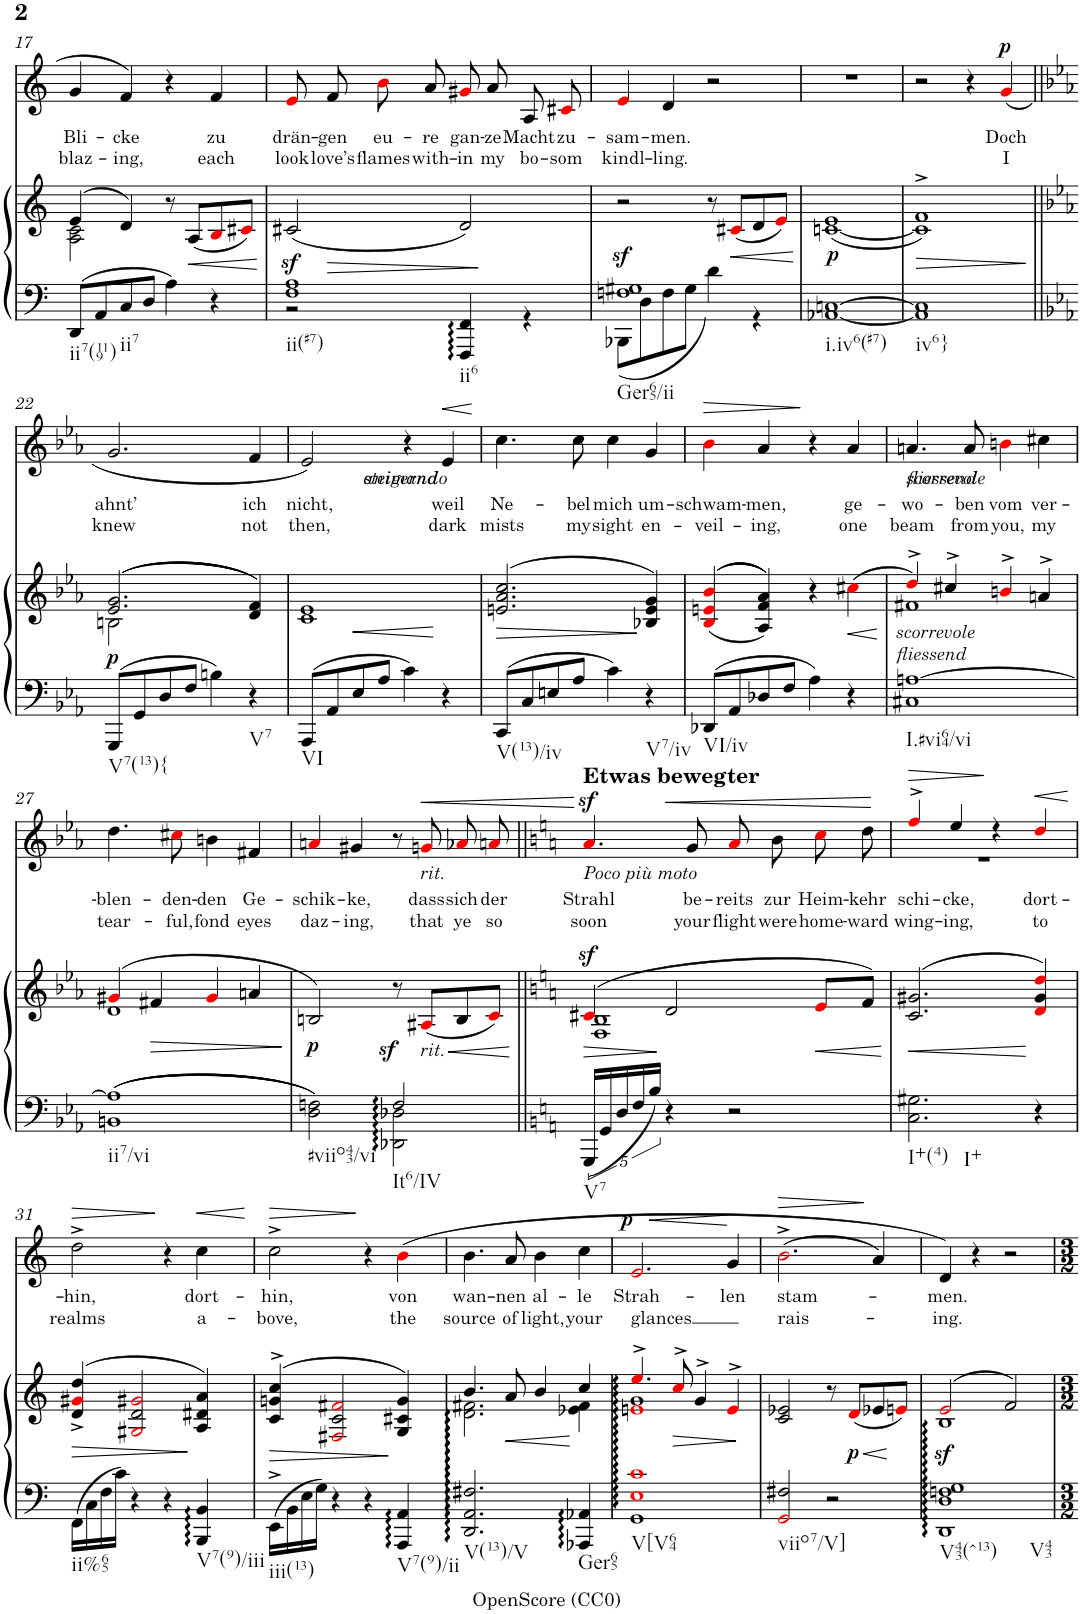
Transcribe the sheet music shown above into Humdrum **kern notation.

**kern	**kern	**dynam	**kern	**text	**text	**dynam
*part2	*part2	*part2	*part1	*part1	*part1	*part1
*staff3	*staff2	*staff2/3	*staff1	*staff1	*staff1	*staff1
*I"Piano	*	*	*I"Voice	*	*	*
*I'Pno	*	*	*	*	*	*
!!LO:PB:g=z
*clefF4	*clefG2	*	*clefG2	*	*	*
*k[]	*k[]	*	*k[]	*	*	*
*M4/4	*M4/4	*	*M4/4	*	*	*
=17	=17	=17	=17	=17	=17	=17
*	*^	*	*	*	*	*
!LO:TX:b:t=ii7(119)	!	!	!	!	!	!	!
!	!	!	!	!	!LO:LY:b	!LO:LY:b	!
8DD/L	(>4e/	2A\ 2c\	.	4g/	Bli-	blaz-	.
8AA/	.	.	.	.	.	.	.
!LO:TX:b:t=ii7	!	!	!	!	!	!	!
!	!	!	!	!	!LO:LY:b	!LO:LY:b	!
8C/	4d/)	.	.	4f/	-cke	-ing,	.
8D/J	.	.	.	.	.	.	.
4A\	8r	2ryy	.	4r	.	.	.
!	!	!	!LO:HP:b	!	!	!	!
.	(<8A/L	.	<	.	.	.	.
!	!	!	!	!	!LO:LY:b	!LO:LY:b	!
4r	8Bi/	.	.	4f/	zu	each	.
.	8c#Xi/J)	.	.	.	.	.	.
=18	=18	=18	=18	=18	=18	=18	=18
*^	*	*	*	*	*	*	*
!LO:TX:b:t=ii(#7)	!	!	!	!	!	!	!	!
!	!	!	!	!LO:DY:b	!	!LO:LY:b	!LO:LY:b	!
1F 1A	2r	(2c#X/	8ryy	sf	8ei/L	drän-	look	.
!	!	!	!	!LO:HP:b	!	!LO:LY:b	!LO:LY:b	!
.	.	.	8ryy	>	8f/J	-gen	love’s	.
!	!	!	!	!	!	!LO:LY:b	!LO:LY:b	!
.	.	.	4ryy	.	8bi/L	eu-	flames	.
!	!	!	!	!	!	!LO:LY:b	!LO:LY:b	!
.	.	.	.	.	8a/J	-re	with-	.
!	!LO:TX:b:t=ii6	!	!	!	!	!	!	!
!	!	!	!	!	!	!LO:LY:b	!LO:LY:b	!
.	4FFF/ 4FF/	2d/)	8ryy	.	8g#Xi/L	gan-	-in	.
!	!	!	!	!	!	!LO:LY:b	!LO:LY:b	!
.	.	.	8ryy	[	8a/J	-ze	my	.
!	!	!	!	!	!	!LO:LY:b	!LO:LY:b	!
.	4r	.	4ryy	.	8A/L	Macht	bo-	.
!	!	!	!	!	!	!LO:LY:b	!LO:LY:b	!
.	.	.	.	.	8c#Xi/J	zu-	-som	.
*	*	*v	*v	*	*	*	*	*
=19	=19	=19	=19	=19	=19	=19	=19
!LO:TX:b:t=Ger65/ii	!	!	!	!	!	!	!
!	!	!	!LO:DY:b	!	!LO:LY:b	!LO:LY:b	!
1Fn 1G#X	8BBB-X\L	2r	sf	4ei/	-sam-	kindl-	.
.	8D\	.	.	.	.	.	.
!	!	!	!	!	!LO:LY:b	!LO:LY:b	!
.	8F\	.	.	4d/	-men.	-ling.	.
.	8G#\J	.	.	.	.	.	.
.	4d\	8r	.	2r	.	.	.
!	!	!	!LO:HP:b	!	!	!	!
.	.	(8c#Xi/L	<	.	.	.	.
.	4r	8d/	.	.	.	.	.
.	.	8ei/J)	]	.	.	.	.
*v	*v	*	*	*	*	*	*
=20	=20	=20	=20	=20	=20	=20
!LO:TX:b:t=i.iv6(#7)	!	!	!	!	!	!
!	!	!LO:DY:b	!	!	!	!
[1AA-X [1Cn	([1cn 1e	p	1r	.	.	.
=21	=21	=21	=21	=21	=21	=21
!LO:TX:b:t=iv6}	!	!	!	!	!	!
!	!	!LO:HP:b	!	!	!	!
1AA-] 1C]	1c]^> 1f^>)	>	2r	.	.	.
.	.	.	4r	.	.	.
!	!	!	!	!LO:LY:b	!LO:LY:b	!LO:DY:a
.	.	.	(4gi/	Doch	I	p
.	.	[	.	.	.	.
!!LO:LB:g=z
=22||	=22||	=22||	=22||	=22||	=22||	=22||
*k[b-e-a-]	*k[b-e-a-]	*	*k[b-e-a-]	*	*	*
*	*^	*	*	*	*	*
!LO:TX:b:t=V7(13){	!	!	!	!	!	!	!
!	!	!	!LO:DY:b	!	!LO:LY:b	!LO:LY:b	!
8GGG/L	(>(>2.e-/ 2.g/	2Bn\	p	2.g/	ahnt’	knew	.
8GG/	.	.	.	.	.	.	.
8D/	.	.	.	.	.	.	.
8F/J	.	.	.	.	.	.	.
4Bn\	.	2ryy	.	.	.	.	.
!LO:TX:b:t=V7	!	!	!	!	!	!	!
!	!	!	!	!	!LO:LY:b	!LO:LY:b	!
4r	4d/ 4f/))	.	.	4f/	ich	not	.
*	*v	*v	*	*	*	*	*
=23	=23	=23	=23	=23	=23	=23
!LO:TX:b:t=VI	!	!	!	!	!	!
!	!	!	!	!LO:LY:b	!LO:LY:b	!
8AAA-/L	1c 1e-	.	2e-/)	nicht,	then,	.
8AA-/	.	.	.	.	.	.
!	!	!LO:HP:b=2	!	!	!	!
8E-/	.	<	.	.	.	.
8A-/J	.	.	.	.	.	.
!	!	!	!LO:TX:b:i:t=animando	!	!	!
!	!	!	!LO:TX:b:i:t=steigernd	!	!	!
4c\	.	.	4r	.	.	.
!	!	!	!	!LO:LY:b	!LO:LY:b	!LO:HP:b
4r	.	]	4e-/	weil	dark	<
.	.	.	.	.	.	[
=24	=24	=24	=24	=24	=24	=24
!LO:TX:b:t=V(13)/iv	!	!	!	!	!	!
!	!	!LO:HP:b	!	!LO:LY:b	!LO:LY:b	!
8CC/L	(>2.en/ 2.a-/ 2.cc/	>	4.cc\	Ne-	mists	.
8C/	.	.	.	.	.	.
8En/	.	.	.	.	.	.
!	!	!	!	!LO:LY:b	!LO:LY:b	!
8A-/J	.	.	8cc\	-bel	my	.
!	!	!	!	!LO:LY:b	!LO:LY:b	!
4c\	.	.	4cc\	mich	sight	.
!LO:TX:b:t=V7/iv	!	!	!	!	!	!
!	!	!	!	!LO:LY:b	!LO:LY:b	!
4r	4B-X/ 4e/ 4g/)	[	4g/	um-	en-	.
=25	=25	=25	=25	=25	=25	=25
!LO:TX:b:t=VI/iv	!	!	!	!	!	!
!	!	!	!	!LO:LY:b	!LO:LY:b	!LO:HP:b
8DD-X/L	(>(>(4B-i/ 4eni/ 4b-i/	.	4b-i\	-schwam-	-veil-	>
8AA-/	.	.	.	.	.	.
!	!	!	!	!LO:LY:b	!LO:LY:b	!
8D-X/	4A-/ 4f/ 4a-/)))	.	4a-/	-men,	-ing,	.
8F/J	.	.	.	.	.	.
4A-\	4r	.	4r	.	.	]
!	!	!LO:HP:b	!	!LO:LY:b	!LO:LY:b	!
4r	(4cc#Xi\	<	4a-/	ge-	one	.
.	.	]	.	.	.	.
=26	=26	=26	=26	=26	=26	=26
*	*^	*	*	*	*	*
!	!	!	!	!LO:TX:b:i:t=fliessend	!	!	!
!	!	!	!	!LO:TX:b:i:t=scorrevole	!	!	!
!	!LO:TX:b:i:t=scorrevole	!	!	!	!	!	!
!	!LO:TX:b:t=fliessend	!	!	!	!	!	!
!LO:TX:b:t=I.#vi64/vi	!	!	!	!	!	!	!
!	!	!	!	!	!LO:LY:b	!LO:LY:b	!
1C#X [1An	4dd^i/)	1f#X	.	4.an/	-wo-	beam	.
.	4cc#X^/	.	.	.	.	.	.
!	!	!	!	!	!LO:LY:b	!LO:LY:b	!
.	.	.	.	8a/	-ben	from	.
!	!	!	!	!	!LO:LY:b	!LO:LY:b	!
.	4bn^i/	.	.	4bni\	vom	you,	.
!	!	!	!	!	!LO:LY:b	!LO:LY:b	!
.	4an^>/	.	.	4cc#X\	ver-	my	.
!!LO:LB:g=z
=27	=27	=27	=27	=27	=27	=27	=27
!LO:TX:b:t=ii7/vi	!	!	!	!	!	!	!
!	!	!	!	!	!LO:LY:b	!LO:LY:b	!
1BBn 1A]	(4g#Xi/	1d	.	4.dd\	-blen-	tear-	.
!	!	!	!LO:HP:b	!	!	!	!
.	4f#X/	.	>	.	.	.	.
!	!	!	!	!	!LO:LY:b	!LO:LY:b	!
.	.	.	.	8cc#Xi\	-den-	-ful,	.
!	!	!	!	!	!LO:LY:b	!LO:LY:b	!
.	4g#i/	.	.	4bn\	-den	fond	.
!	!	!	!	!	!LO:LY:b	!LO:LY:b	!
.	4an/	.	.	4f#X/	Ge-	eyes	.
*	*v	*v	*	*	*	*	*
.	.	[	.	.	.	.
=28	=28	=28	=28	=28	=28	=28
*^	*	*	*	*	*	*
!LO:TX:b:t=#viio43/vi	!	!	!	!	!	!	!
!	!	!	!LO:DY:b	!	!LO:LY:b	!LO:LY:b	!
2D\ 2Fn\	2ryy	2Bn/)	p	4ani/	-schik-	daz-	.
!	!	!	!	!	!LO:LY:b	!LO:LY:b	!
.	.	.	.	4g#X/	-ke,	-ing,	.
!LO:TX:b:t=It6/IV	!	!	!	!	!	!	!
!	!	!	!LO:DY:b	!	!	!	!
2F/	2DD-X\ 2D-X\	8r	sf	8r	.	.	.
!	!	!	!	!LO:TX:b:i:t=rit.	!	!	!
!	!	!LO:TX:b:i:t=rit.	!	!	!	!	!
!	!	!	!LO:HP:b	!	!LO:LY:b	!LO:LY:b	!LO:HP:b
.	.	(8A#Xi/L	<	8gni/	dass	that	<
!	!	!	!	!	!LO:LY:b	!LO:LY:b	!
.	.	8B/	.	8a-Xi/L	sich	ye	.
!	!	!	!	!	!LO:LY:b	!LO:LY:b	!
.	.	8ci/J)	.	8ani/J	der	so	.
*v	*v	*	*	*	*	*	*
.	.	]	.	.	.	[
=29||	=29||	=29||	=29||	=29||	=29||	=29||
*k[]	*k[]	*	*k[]	*	*	*
!	!	!	!LO:TX:a:B:t=Etwas bewegter	!	!	!
!	!	!	!LO:TX:b:i:t=Poco più moto	!	!	!
!LO:TX:b:t=V7	!	!	!	!	!	!
!	!	!LO:HP:b	!	!LO:LY:b	!LO:LY:b	!
*	*^	*	*^	*	*	*
!	!	!	!LO:DY:n=1:a	!	!	!	!	!LO:DY:a
20GGG/LL	(4c#Xi/	1F 1B	> sf	4.ai/	4ryy	Strahl	soon	sf
20GG/	.	.	.	.	.	.	.	.
20D/	.	.	.	.	.	.	.	.
20F/	.	.	.	.	.	.	.	.
20B/JJ	.	.	.	.	.	.	.	.
!	!	!	!	!	!	!	!	!LO:HP:b
4r	2d/	.	[	.	4ryy	.	.	<
!	!	!	!	!	!	!LO:LY:b	!LO:LY:b	!
.	.	.	.	8g/	.	be-	your	.
!	!	!	!	!	!	!LO:LY:b	!LO:LY:b	!
2r	.	.	.	8ai/L	2ryy	-reits	flight	.
!	!	!	!	!	!	!LO:LY:b	!LO:LY:b	!
.	.	.	.	8b/J	.	zur	were	.
!	!	!	!LO:HP:b	!	!	!LO:LY:b	!LO:LY:b	!
.	8ei/L	.	<	8cci\L	.	Heim-	home-	.
!	!	!	!	!	!	!LO:LY:b	!LO:LY:b	!
.	8f/J)	.	.	8dd\J	.	-kehr	-ward	.
*	*v	*v	*	*	*	*	*	*
*	*	*	*v	*v	*	*	*
.	.	]	.	.	.	.
=30	=30	=30	=30	=30	=30	=30
!LO:TX:b:t=I+(4)	!	!	!	!	!	!
!LO:TX:b:t=I+	!	!	!	!	!	!
!	!	!LO:HP:b	!	!LO:LY:b	!LO:LY:b	!LO:HP:b
*	*	*	*^	*	*	*
2.C\ 2.G#X\	(>2.c/ 2.g#X/	<	4ff^i/	1r	schi-	wing-	>
!	!	!	!	!	!LO:LY:b	!LO:LY:b	!
.	.	.	4ee/	.	-cke,	-ing,	.
.	.	.	4r	.	.	.	[
!	!	!	!	!	!LO:LY:b	!LO:LY:b	!LO:HP:b
4r	4di/ 4g#/ 4ddi/)	[	4ddi/	.	dort-	to	<
*	*	*	*v	*v	*	*	*
.	.	.	.	.	.	]
!!LO:LB:g=z
=31	=31	=31	=31	=31	=31	=31
!LO:TX:b:t=ii%65	!	!	!	!	!	!
!	!	!LO:HP:b	!	!LO:LY:b	!LO:LY:b	!LO:HP:b
16FF\LL	(>4d/^< 4g#Xi/^< 4dd/^<	>	2dd^\	-hin,	realms	>
16C\	.	.	.	.	.	.
16F\	.	.	.	.	.	.
16c\JJ	.	.	.	.	.	.
4r	2G#Xi/ 2d/ 2g#Xi/	.	.	.	.	.
4r	.	.	4r	.	.	[
!LO:TX:b:t=V7(9)/iii	!	!	!	!	!	!
!	!	!	!	!LO:LY:b	!LO:LY:b	!LO:HP:b
4BBB/ 4BB/	4A/ 4d#X/ 4a/)	[	4cc\	dort-	a-	<
.	.	.	.	.	.	]
=32	=32	=32	=32	=32	=32	=32
!LO:TX:b:t=iii(13)	!	!	!	!	!	!
!	!	!LO:HP:b	!	!LO:LY:b	!LO:LY:b	!LO:HP:b
16EE^>\LL	(>4c/^> 4gn/^> 4cc/^>	>	2cc^\	-hin,	-bove,	>
16BB\	.	.	.	.	.	.
16E\	.	.	.	.	.	.
16G\JJ	.	.	.	.	.	.
4r	2F#Xi/ 2c/ 2f#Xi/	.	.	.	.	.
4r	.	.	4r	.	.	[
!LO:TX:b:t=V7(9)/ii	!	!	!	!	!	!
!	!	!	!	!LO:LY:b	!LO:LY:b	!
4AAA/ 4AA/	4G/ 4c#X/ 4g/)	]	(4bi\	von	the	.
=33	=33	=33	=33	=33	=33	=33
*	*^	*	*	*	*	*
!LO:TX:b:t=V(13)/V	!	!	!	!	!	!	!
!	!	!	!	!	!LO:LY:b	!LO:LY:b	!
2.DD/ 2.AA/ 2.F#X/	4.b/	2.d\ 2.f#X\	.	4.b\	wan-	source	.
!	!	!	!LO:HP:b	!	!LO:LY:b	!LO:LY:b	!
.	8a/	.	<	8a/	-nen	of	.
!	!	!	!	!	!LO:LY:b	!LO:LY:b	!
.	4b/	.	.	4b\	al-	light,	.
!LO:TX:b:t=Ger65	!	!	!	!	!	!	!
!	!	!	!	!	!LO:LY:b	!LO:LY:b	!
4AAA-X/ 4AA-X/	4cc/	4e-X\ 4f#\	]	4cc\	-le	your	.
=34	=34	=34	=34	=34	=34	=34	=34
!LO:TX:b:t=V[V64	!	!	!	!	!	!	!
!	!	!	!	!	!LO:LY:b	!LO:LY:b	!LO:HP:b
!	!	!	!	!	!	!	!LO:DY:n=1:a
1GG 1Ei 1ci	4.ee^i/	1eni 1g	.	2.ei/	Strah-	glances	< p
!	!	!	!LO:HP:b	!	!	!	!
.	8cc^i/	.	>	.	.	.	.
.	4g^>/	.	.	.	.	.	.
!	!	!	!	!	!LO:LY:b	!	!
.	4e^>i/	.	[	4g/	-len	.	]
*	*v	*v	*	*	*	*	*
=35	=35	=35	=35	=35	=35	=35
!LO:TX:b:t=viio7/V]	!	!	!	!	!	!
!	!	!	!	!LO:LY:b	!LO:LY:b	!
2GGi/ 2F#X/	2c/ 2e-X/	.	(2.b^i\	stam-	rais-	.
2r	8r	.	.	.	.	.
!	!	!LO:DY:b	!	!	!	!
.	(8di/L	p	.	.	.	.
.	8e-X/	.	4a/)	.	.	[
.	8eni/J)	]	.	.	.	.
=36	=36	=36	=36	=36	=36	=36
*	*^	*	*	*	*	*
!LO:TX:b:t=V43(^13)	!	!	!	!	!	!	!
!LO:TX:b:t=V43	!	!	!	!	!	!	!
!	!	!	!LO:DY:b	!	!LO:LY:b	!LO:LY:b	!
1DD 1D 1Fn 1G	(>2ei/	1B	sf	4d/)	-men.	-ing.	.
.	.	.	.	4r	.	.	.
.	2f/)	.	.	2r	.	.	.
*	*v	*v	*	*	*	*	*
=	=	=	=	=	=	=
*-	*-	*-	*-	*-	*-	*-
